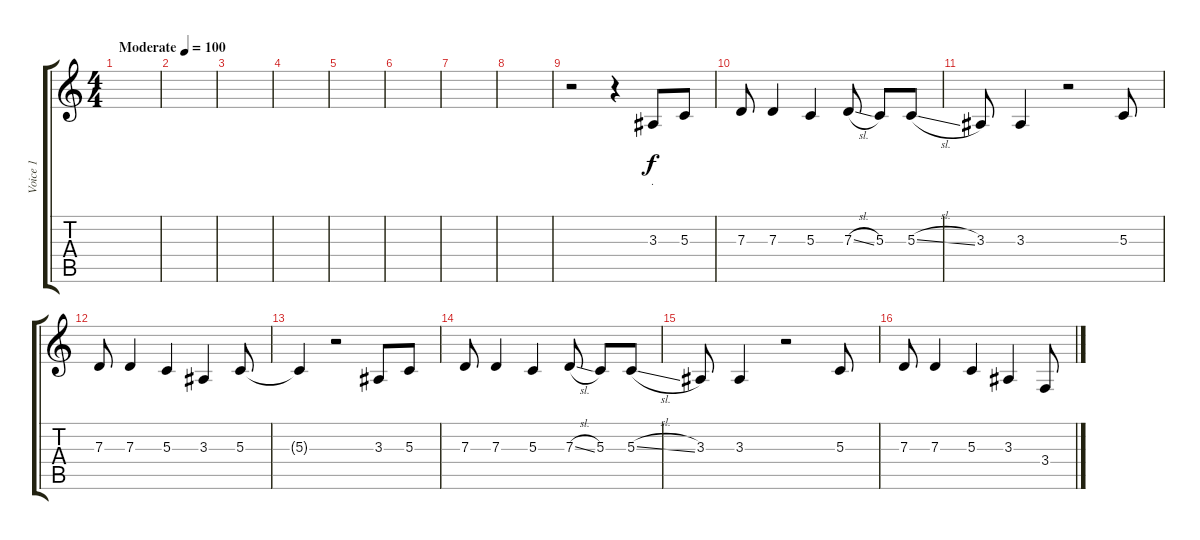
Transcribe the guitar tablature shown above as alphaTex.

\track ("Voice 1" "Voice 1") {instrument pad1newage}
\staff {score tabs}
\tuning (E4 B3 G3 D3 A2 D2) {hide}
\ts (4 4)
\tempo (100 "Moderate")
\clef g2
\ks c
|
|
|
|
|
|
|
|
r.2 r.4 3.3.8{lyrics (0 ".") lyrics (1 "") lyrics (2 "") lyrics (3 "") lyrics (4 "")} 5.3.8 |
7.3.8 7.3.4 5.3.4 7.3{sl}.8 5.3.8 5.3{sl}.8 |
3.3.8 3.3.4 r.2 5.3.8 |
7.3.8 7.3.4 5.3.4 3.3.4 5.3.8 |
5.3{t}.4 r.2 3.3.8 5.3.8 |
7.3.8 7.3.4 5.3.4 7.3{sl}.8 5.3.8 5.3{sl}.8 |
3.3.8 3.3.4 r.2 5.3.8 |
7.3.8 7.3.4 5.3.4 3.3.4 3.4.8
